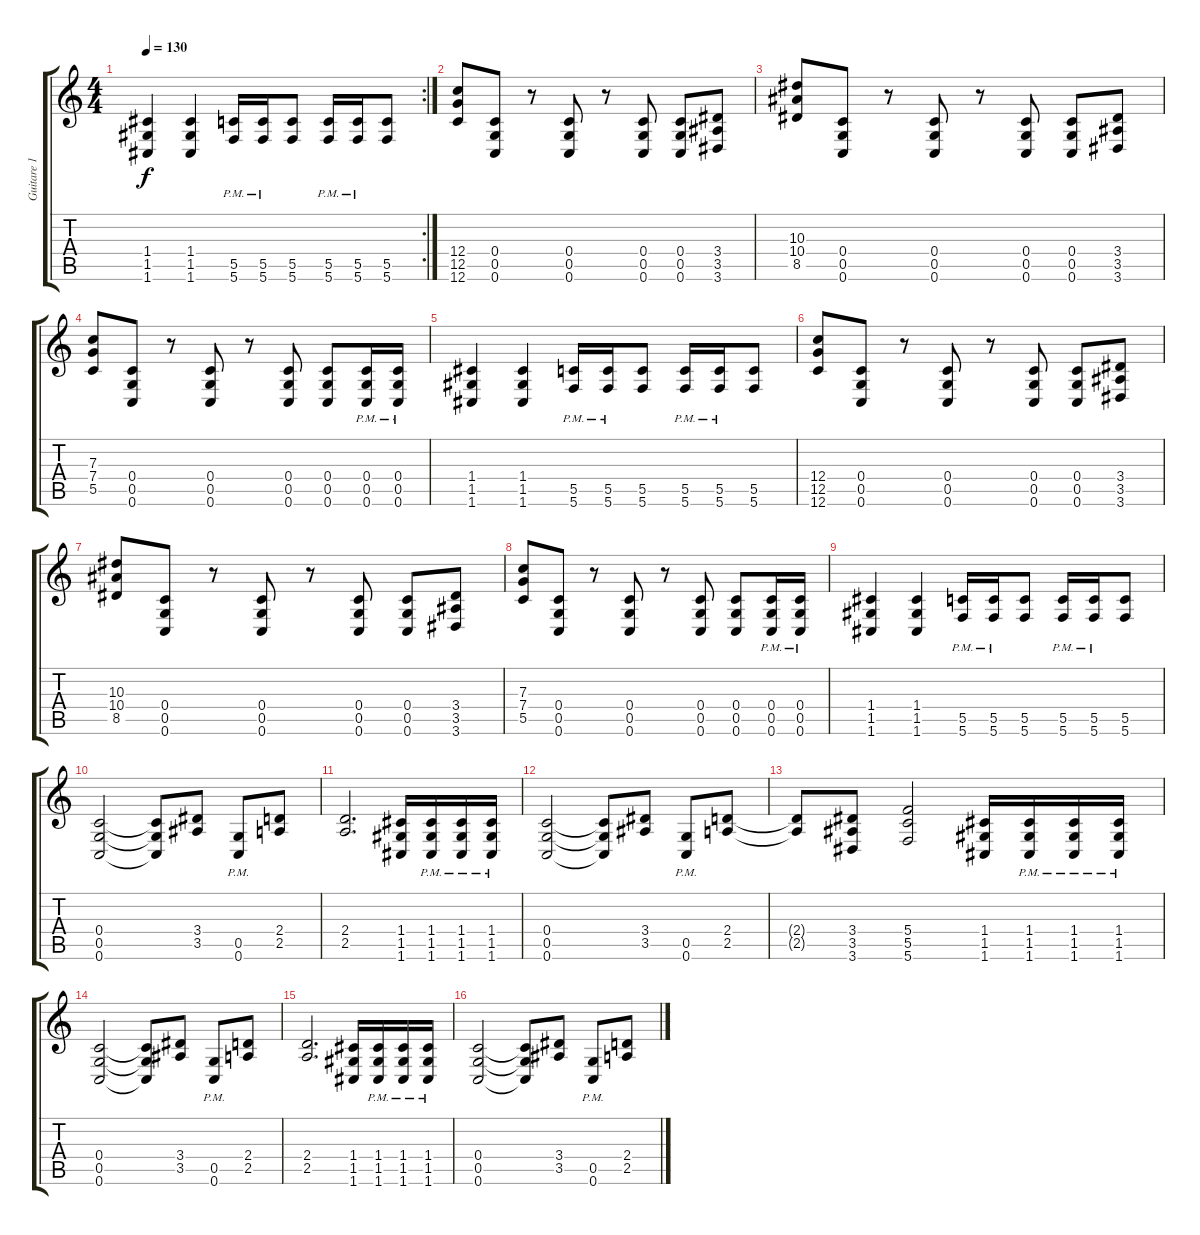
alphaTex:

\track ("Guitare 1" "Guitare 1") {instrument distortionguitar}
\staff {score tabs}
\tuning (D4 A3 F3 C3 G2 C2) {hide}
\rc 2
\ts (4 4)
\tempo 130
\clef g2
\ks c
(1.4 1.5 1.6).4{dy f} (1.4 1.5 1.6).4 (5.5{pm} 5.6{pm}).16 (5.5{pm} 5.6{pm}).16 (5.5 5.6).8 (5.5{pm} 5.6{pm}).16 (5.5{pm} 5.6{pm}).16 (5.5 5.6).8 |
(12.4 12.5 12.6).8 (0.4 0.5 0.6).8 r.8 (0.4 0.5 0.6).8 r.8 (0.4 0.5 0.6).8 (0.4 0.5 0.6).8 (3.4 3.5 3.6).8 |
(10.3 10.4 8.5).8 (0.4 0.5 0.6).8 r.8 (0.4 0.5 0.6).8 r.8 (0.4 0.5 0.6).8 (0.4 0.5 0.6).8 (3.4 3.5 3.6).8 |
(7.3 7.4 5.5).8 (0.4 0.5 0.6).8 r.8 (0.4 0.5 0.6).8 r.8 (0.4 0.5 0.6).8 (0.4 0.5 0.6).8 (0.4{pm} 0.5{pm} 0.6{pm}).16 (0.4{pm} 0.5{pm} 0.6{pm}).16 |
(1.4 1.5 1.6).4 (1.4 1.5 1.6).4 (5.5{pm} 5.6{pm}).16 (5.5{pm} 5.6{pm}).16 (5.5 5.6).8 (5.5{pm} 5.6{pm}).16 (5.5{pm} 5.6{pm}).16 (5.5 5.6).8 |
(12.4 12.5 12.6).8 (0.4 0.5 0.6).8 r.8 (0.4 0.5 0.6).8 r.8 (0.4 0.5 0.6).8 (0.4 0.5 0.6).8 (3.4 3.5 3.6).8 |
(10.3 10.4 8.5).8 (0.4 0.5 0.6).8 r.8 (0.4 0.5 0.6).8 r.8 (0.4 0.5 0.6).8 (0.4 0.5 0.6).8 (3.4 3.5 3.6).8 |
(7.3 7.4 5.5).8 (0.4 0.5 0.6).8 r.8 (0.4 0.5 0.6).8 r.8 (0.4 0.5 0.6).8 (0.4 0.5 0.6).8 (0.4{pm} 0.5{pm} 0.6{pm}).16 (0.4{pm} 0.5{pm} 0.6{pm}).16 |
(1.4 1.5 1.6).4 (1.4 1.5 1.6).4 (5.5{pm} 5.6{pm}).16 (5.5{pm} 5.6{pm}).16 (5.5 5.6).8 (5.5{pm} 5.6{pm}).16 (5.5{pm} 5.6{pm}).16 (5.5 5.6).8 |
(0.4 0.5 0.6).2 (0.4{t} 0.5{t} 0.6{t}).8 (3.4 3.5).8 (0.5{pm} 0.6{pm}).8 (2.4 2.5).8 |
(2.4 2.5).2{d} (1.4 1.5 1.6).16 (1.4{pm} 1.5{pm} 1.6{pm}).16 (1.4{pm} 1.5{pm} 1.6{pm}).16 (1.4{pm} 1.5{pm} 1.6{pm}).16 |
(0.4 0.5 0.6).2 (0.4{t} 0.5{t} 0.6{t}).8 (3.4 3.5).8 (0.5{pm} 0.6{pm}).8 (2.4 2.5).8 |
(2.4{t} 2.5{t}).8 (3.4 3.5 3.6).8 (5.4 5.5 5.6).2 (1.4 1.5 1.6).16 (1.4{pm} 1.5{pm} 1.6{pm}).16 (1.4{pm} 1.5{pm} 1.6{pm}).16 (1.4{pm} 1.5{pm} 1.6{pm}).16 |
(0.4 0.5 0.6).2 (0.4{t} 0.5{t} 0.6{t}).8 (3.4 3.5).8 (0.5{pm} 0.6{pm}).8 (2.4 2.5).8 |
(2.4 2.5).2{d} (1.4 1.5 1.6).16 (1.4{pm} 1.5{pm} 1.6{pm}).16 (1.4{pm} 1.5{pm} 1.6{pm}).16 (1.4{pm} 1.5{pm} 1.6{pm}).16 |
(0.4 0.5 0.6).2 (0.4{t} 0.5{t} 0.6{t}).8 (3.4 3.5).8 (0.5{pm} 0.6{pm}).8 (2.4 2.5).8
